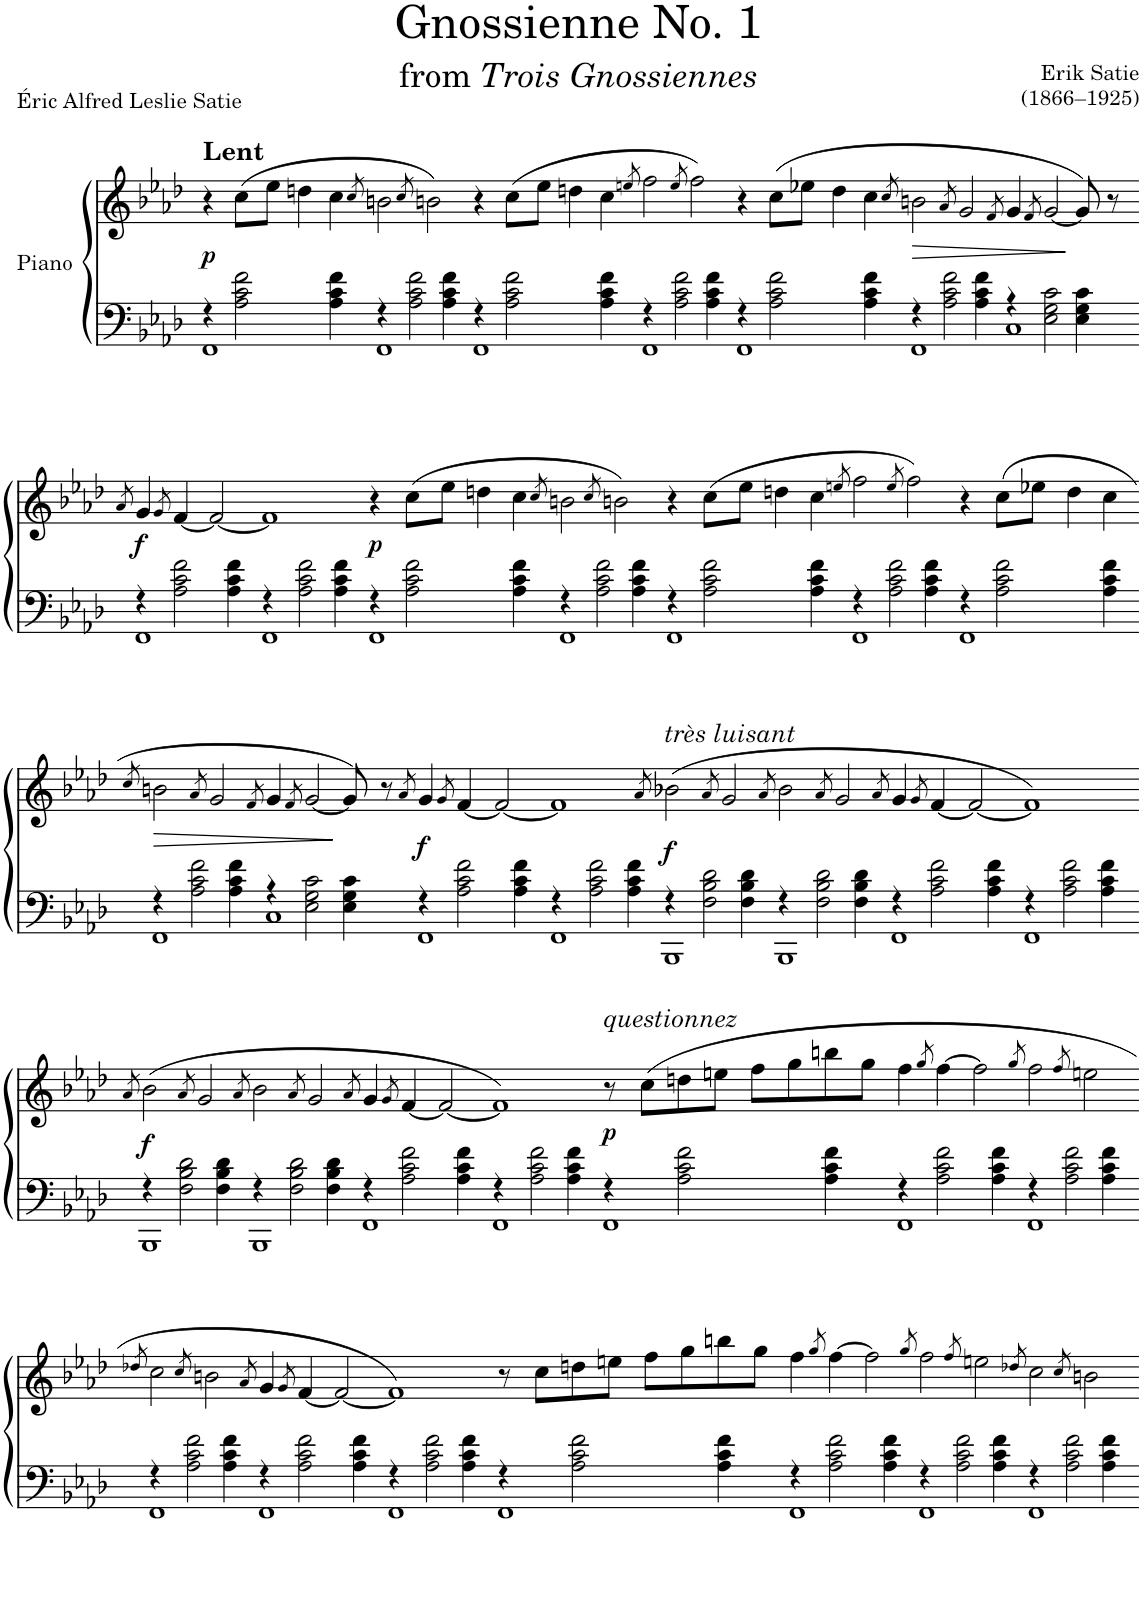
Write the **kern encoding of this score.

**kern	**kern	**dynam
*part1	*part1	*part1
*staff2	*staff1	*staff1/2
*I"Piano	*	*
*I'Pno	*	*
*clefF4	*clefG2	*
*k[b-e-a-d-]	*k[b-e-a-d-]	*
=	=	=
*^	*	*
!	!	!LO:TX:a:B:t=Lent	!
!	!	!	!LO:DY:b
4r	1FF	4r	p
2A-\ 2c\ 2f\	.	(8cc\L	.
.	.	8ee-\J	.
.	.	4ddn\	.
4A-\ 4c\ 4f\	.	4cc\	.
.	.	8qcc/	.
4r	1FF	2bn\	.
2A-\ 2c\ 2f\	.	.	.
.	.	8qcc/	.
.	.	2bn\)	.
4A-\ 4c\ 4f\	.	.	.
4r	1FF	4r	.
2A-\ 2c\ 2f\	.	(8cc\L	.
.	.	8ee-\J	.
.	.	4ddn\	.
4A-\ 4c\ 4f\	.	4cc\	.
.	.	8qeen/	.
4r	1FF	2ff\	.
2A-\ 2c\ 2f\	.	.	.
.	.	8qee/	.
.	.	2ff\)	.
4A-\ 4c\ 4f\	.	.	.
4r	1FF	4r	.
2A-\ 2c\ 2f\	.	(8cc\L	.
.	.	8ee-X\J	.
.	.	4dd\	.
4A-\ 4c\ 4f\	.	4cc\	.
.	.	8qcc/	.
4r	1FF	2bn\	.
2A-\ 2c\ 2f\	.	.	.
.	.	8qa-/	.
.	.	2g/	.
4A-\ 4c\ 4f\	.	.	.
.	.	8qf/	.
4r	1C	4g/	.
.	.	8qf/	.
2E-\ 2G\ 2c\	.	[2g/	.
4E-\ 4G\ 4c\	.	8g/])	.
.	.	8r	.
!!LO:LB:g=z
=-	=-	=-	=-
.	.	8qa-/	.
!	!	!	!LO:DY:b
4r	1FF	4g/	f
.	.	8qg/	.
2A-\ 2c\ 2f\	.	[4f/	.
.	.	2f/_	.
4A-\ 4c\ 4f\	.	.	.
4r	1FF	1f]	.
2A-\ 2c\ 2f\	.	.	.
4A-\ 4c\ 4f\	.	.	.
!	!	!	!LO:DY:b
4r	1FF	4r	p
2A-\ 2c\ 2f\	.	(8cc\L	.
.	.	8ee-\J	.
.	.	4ddn\	.
4A-\ 4c\ 4f\	.	4cc\	.
.	.	8qcc/	.
4r	1FF	2bn\	.
2A-\ 2c\ 2f\	.	.	.
.	.	8qcc/	.
.	.	2bn\)	.
4A-\ 4c\ 4f\	.	.	.
4r	1FF	4r	.
2A-\ 2c\ 2f\	.	(8cc\L	.
.	.	8ee-\J	.
.	.	4ddn\	.
4A-\ 4c\ 4f\	.	4cc\	.
.	.	8qeen/	.
4r	1FF	2ff\	.
2A-\ 2c\ 2f\	.	.	.
.	.	8qee/	.
.	.	2ff\)	.
4A-\ 4c\ 4f\	.	.	.
4r	1FF	4r	.
2A-\ 2c\ 2f\	.	(8cc\L	.
.	.	8ee-X\J	.
.	.	4dd\	.
4A-\ 4c\ 4f\	.	4cc\	.
!!LO:LB:g=z
=-	=-	=-	=-
.	.	8qcc/	.
4r	1FF	2bn\	.
2A-\ 2c\ 2f\	.	.	.
.	.	8qa-/	.
.	.	2g/	.
4A-\ 4c\ 4f\	.	.	.
.	.	8qf/	.
4r	1C	4g/	.
.	.	8qf/	.
2E-\ 2G\ 2c\	.	[2g/	.
4E-\ 4G\ 4c\	.	8g/])	.
.	.	8r	.
.	.	8qa-/	.
!	!	!	!LO:DY:b
4r	1FF	4g/	f
.	.	8qg/	.
2A-\ 2c\ 2f\	.	[4f/	.
.	.	2f/_	.
4A-\ 4c\ 4f\	.	.	.
4r	1FF	1f]	.
2A-\ 2c\ 2f\	.	.	.
4A-\ 4c\ 4f\	.	.	.
.	.	8qa-/	.
!	!	!LO:TX:a:i:t=très luisant	!
!	!	!	!LO:DY:b
4r	1BBB-	(2b-X\	f
2F\ 2B-\ 2d-\	.	.	.
.	.	8qa-/	.
.	.	2g/	.
4F\ 4B-\ 4d-\	.	.	.
.	.	8qa-/	.
4r	1BBB-	2b-\	.
2F\ 2B-\ 2d-\	.	.	.
.	.	8qa-/	.
.	.	2g/	.
4F\ 4B-\ 4d-\	.	.	.
.	.	8qa-/	.
4r	1FF	4g/	.
.	.	8qg/	.
2A-\ 2c\ 2f\	.	[4f/	.
.	.	2f/_	.
4A-\ 4c\ 4f\	.	.	.
4r	1FF	1f])	.
2A-\ 2c\ 2f\	.	.	.
4A-\ 4c\ 4f\	.	.	.
!!LO:LB:g=z
=-	=-	=-	=-
.	.	8qa-/	.
!	!	!	!LO:DY:b
4r	1BBB-	(2b-\	f
2F\ 2B-\ 2d-\	.	.	.
.	.	8qa-/	.
.	.	2g/	.
4F\ 4B-\ 4d-\	.	.	.
.	.	8qa-/	.
4r	1BBB-	2b-\	.
2F\ 2B-\ 2d-\	.	.	.
.	.	8qa-/	.
.	.	2g/	.
4F\ 4B-\ 4d-\	.	.	.
.	.	8qa-/	.
4r	1FF	4g/	.
.	.	8qg/	.
2A-\ 2c\ 2f\	.	[4f/	.
.	.	2f/_	.
4A-\ 4c\ 4f\	.	.	.
4r	1FF	1f])	.
2A-\ 2c\ 2f\	.	.	.
4A-\ 4c\ 4f\	.	.	.
!	!	!LO:TX:a:i:t=questionnez	!
!	!	!	!LO:DY:b
4r	1FF	8r	p
.	.	(8cc\L	.
2A-\ 2c\ 2f\	.	8ddn\	.
.	.	8een\J	.
.	.	8ff\L	.
.	.	8gg\	.
4A-\ 4c\ 4f\	.	8bbn\	.
.	.	8gg\J	.
4r	1FF	4ff\	.
.	.	8qgg/	.
2A-\ 2c\ 2f\	.	[4ff\	.
.	.	2ff\]	.
4A-\ 4c\ 4f\	.	.	.
.	.	8qgg/	.
4r	1FF	2ff\	.
2A-\ 2c\ 2f\	.	.	.
.	.	8qff/	.
.	.	2een\	.
4A-\ 4c\ 4f\	.	.	.
!!LO:LB:g=z
=-	=-	=-	=-
.	.	8qdd-X/	.
4r	1FF	2cc\	.
2A-\ 2c\ 2f\	.	.	.
.	.	8qcc/	.
.	.	2bn\	.
4A-\ 4c\ 4f\	.	.	.
.	.	8qa-/	.
4r	1FF	4g/	.
.	.	8qg/	.
2A-\ 2c\ 2f\	.	[4f/	.
.	.	2f/_	.
4A-\ 4c\ 4f\	.	.	.
4r	1FF	1f])	.
2A-\ 2c\ 2f\	.	.	.
4A-\ 4c\ 4f\	.	.	.
4r	1FF	8r	.
.	.	8cc\L	.
2A-\ 2c\ 2f\	.	8ddn\	.
.	.	8een\J	.
.	.	8ff\L	.
.	.	8gg\	.
4A-\ 4c\ 4f\	.	8bbn\	.
.	.	8gg\J	.
4r	1FF	4ff\	.
.	.	8qgg/	.
2A-\ 2c\ 2f\	.	[4ff\	.
.	.	2ff\]	.
4A-\ 4c\ 4f\	.	.	.
.	.	8qgg/	.
4r	1FF	2ff\	.
2A-\ 2c\ 2f\	.	.	.
.	.	8qff/	.
.	.	2een\	.
4A-\ 4c\ 4f\	.	.	.
.	.	8qdd-X/	.
4r	1FF	2cc\	.
2A-\ 2c\ 2f\	.	.	.
.	.	8qcc/	.
.	.	2bn\	.
4A-\ 4c\ 4f\	.	.	.
*v	*v	*	*
=-	=-	=-
*-	*-	*-
